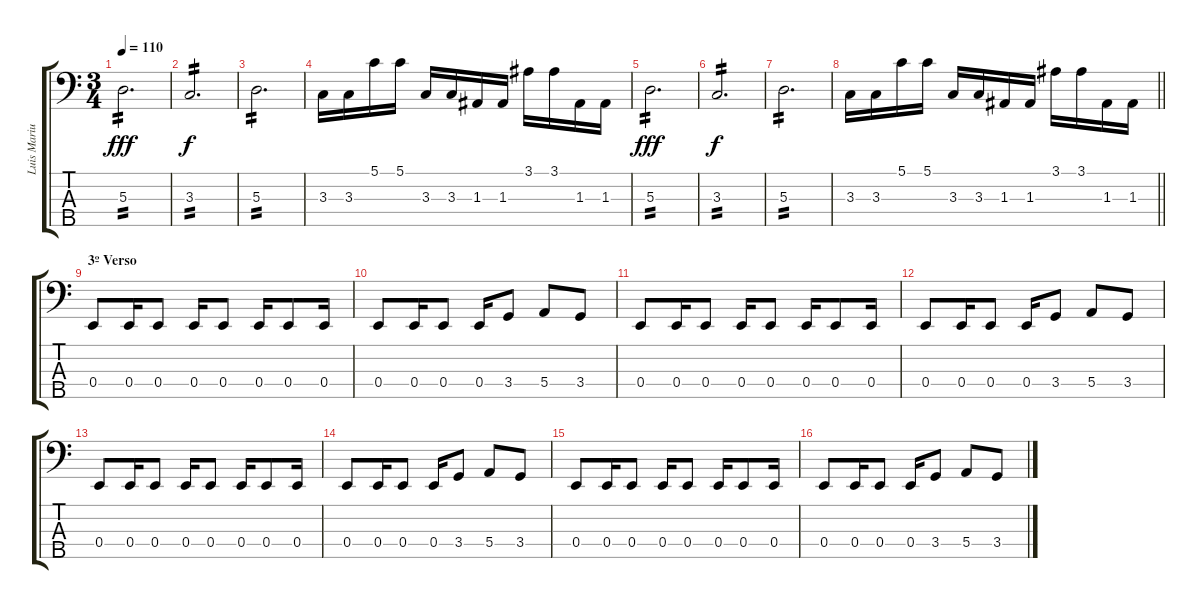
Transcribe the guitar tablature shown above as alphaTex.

\track ("Luis Mariuti" "Luis Mariu") {instrument electricbassfinger}
\staff {score tabs}
\tuning (G2 D2 A1 E1 B0) {hide}
\ts (3 4)
\tempo 110
\clef f4
\ks c
5.3.2{d tp 2 dy fff} |
3.3.2{d tp 2 dy f} |
5.3.2{d tp 2} |
3.3.16 3.3.16 5.1.16 5.1.16 3.3.16 3.3.16 1.3.16 1.3.16 3.1.16 3.1.16 1.3.16 1.3.16 |
5.3.2{d tp 2 dy fff} |
3.3.2{d tp 2 dy f} |
5.3.2{d tp 2} |
\barLineRight lightlight
3.3.16 3.3.16 5.1.16 5.1.16 3.3.16 3.3.16 1.3.16 1.3.16 3.1.16 3.1.16 1.3.16 1.3.16 |
\section ("" "3º Verso")
0.4.8 0.4.16 0.4.8 0.4.16 0.4.8 0.4.16 0.4.8 0.4.16 |
0.4.8 0.4.16 0.4.8 0.4.16 3.4.8 5.4.8 3.4.8 |
0.4.8 0.4.16 0.4.8 0.4.16 0.4.8 0.4.16 0.4.8 0.4.16 |
0.4.8 0.4.16 0.4.8 0.4.16 3.4.8 5.4.8 3.4.8 |
0.4.8 0.4.16 0.4.8 0.4.16 0.4.8 0.4.16 0.4.8 0.4.16 |
0.4.8 0.4.16 0.4.8 0.4.16 3.4.8 5.4.8 3.4.8 |
0.4.8 0.4.16 0.4.8 0.4.16 0.4.8 0.4.16 0.4.8 0.4.16 |
0.4.8 0.4.16 0.4.8 0.4.16 3.4.8 5.4.8 3.4.8
